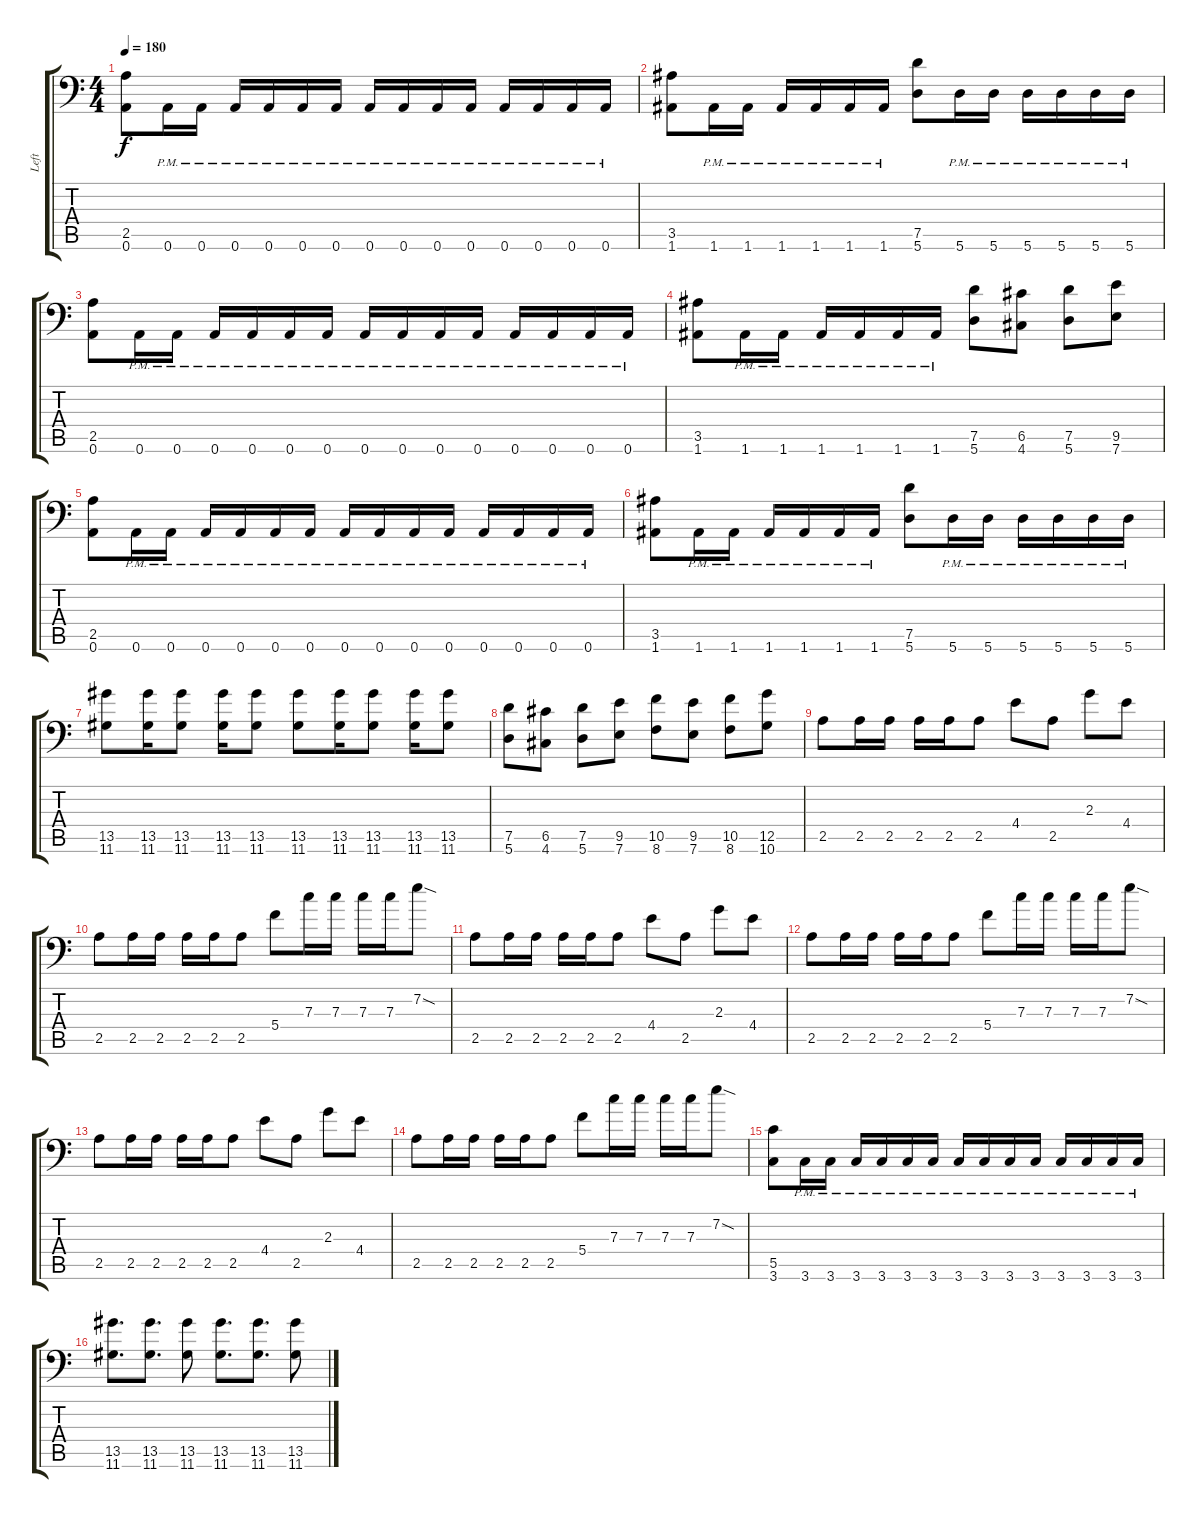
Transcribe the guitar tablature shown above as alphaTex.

\track ("Left" "Left") {instrument distortionguitar}
\staff {score tabs}
\tuning (D4 A3 F3 C3 G2 A1) {hide}
\ts (4 4)
\tempo 180
\clef f4
\ks c
(2.5 0.6).8{dy f} 0.6{pm}.16 0.6{pm}.16 0.6{pm}.16 0.6{pm}.16 0.6{pm}.16 0.6{pm}.16 0.6{pm}.16 0.6{pm}.16 0.6{pm}.16 0.6{pm}.16 0.6{pm}.16 0.6{pm}.16 0.6{pm}.16 0.6{pm}.16 |
(3.5 1.6).8 1.6{pm}.16 1.6{pm}.16 1.6{pm}.16 1.6{pm}.16 1.6{pm}.16 1.6{pm}.16 (7.5 5.6).8 5.6{pm}.16 5.6{pm}.16 5.6{pm}.16 5.6{pm}.16 5.6{pm}.16 5.6{pm}.16 |
(2.5 0.6).8 0.6{pm}.16 0.6{pm}.16 0.6{pm}.16 0.6{pm}.16 0.6{pm}.16 0.6{pm}.16 0.6{pm}.16 0.6{pm}.16 0.6{pm}.16 0.6{pm}.16 0.6{pm}.16 0.6{pm}.16 0.6{pm}.16 0.6{pm}.16 |
(3.5 1.6).8 1.6{pm}.16 1.6{pm}.16 1.6{pm}.16 1.6{pm}.16 1.6{pm}.16 1.6{pm}.16 (7.5 5.6).8 (6.5 4.6).8 (7.5 5.6).8 (9.5 7.6).8 |
(2.5 0.6).8 0.6{pm}.16 0.6{pm}.16 0.6{pm}.16 0.6{pm}.16 0.6{pm}.16 0.6{pm}.16 0.6{pm}.16 0.6{pm}.16 0.6{pm}.16 0.6{pm}.16 0.6{pm}.16 0.6{pm}.16 0.6{pm}.16 0.6{pm}.16 |
(3.5 1.6).8 1.6{pm}.16 1.6{pm}.16 1.6{pm}.16 1.6{pm}.16 1.6{pm}.16 1.6{pm}.16 (7.5 5.6).8 5.6{pm}.16 5.6{pm}.16 5.6{pm}.16 5.6{pm}.16 5.6{pm}.16 5.6{pm}.16 |
(13.5 11.6).8 (13.5 11.6).16 (13.5 11.6).8 (13.5 11.6).16 (13.5 11.6).8 (13.5 11.6).8 (13.5 11.6).16 (13.5 11.6).8 (13.5 11.6).16 (13.5 11.6).8 |
(7.5 5.6).8 (6.5 4.6).8 (7.5 5.6).8 (9.5 7.6).8 (10.5 8.6).8 (9.5 7.6).8 (10.5 8.6).8 (12.5 10.6).8 |
2.5.8 2.5.16 2.5.16 2.5.16 2.5.16 2.5.8 4.4.8 2.5.8 2.3.8 4.4.8 |
2.5.8 2.5.16 2.5.16 2.5.16 2.5.16 2.5.8 5.4.8 7.3.16 7.3.16 7.3.16 7.3.16 7.2{sod}.8 |
2.5.8 2.5.16 2.5.16 2.5.16 2.5.16 2.5.8 4.4.8 2.5.8 2.3.8 4.4.8 |
2.5.8 2.5.16 2.5.16 2.5.16 2.5.16 2.5.8 5.4.8 7.3.16 7.3.16 7.3.16 7.3.16 7.2{sod}.8 |
2.5.8 2.5.16 2.5.16 2.5.16 2.5.16 2.5.8 4.4.8 2.5.8 2.3.8 4.4.8 |
2.5.8 2.5.16 2.5.16 2.5.16 2.5.16 2.5.8 5.4.8 7.3.16 7.3.16 7.3.16 7.3.16 7.2{sod}.8 |
(5.5 3.6).8 3.6{pm}.16 3.6{pm}.16 3.6{pm}.16 3.6{pm}.16 3.6{pm}.16 3.6{pm}.16 3.6{pm}.16 3.6{pm}.16 3.6{pm}.16 3.6{pm}.16 3.6{pm}.16 3.6{pm}.16 3.6{pm}.16 3.6{pm}.16 |
(13.5 11.6).8{d} (13.5 11.6).8{d} (13.5 11.6).8 (13.5 11.6).8{d} (13.5 11.6).8{d} (13.5 11.6).8
